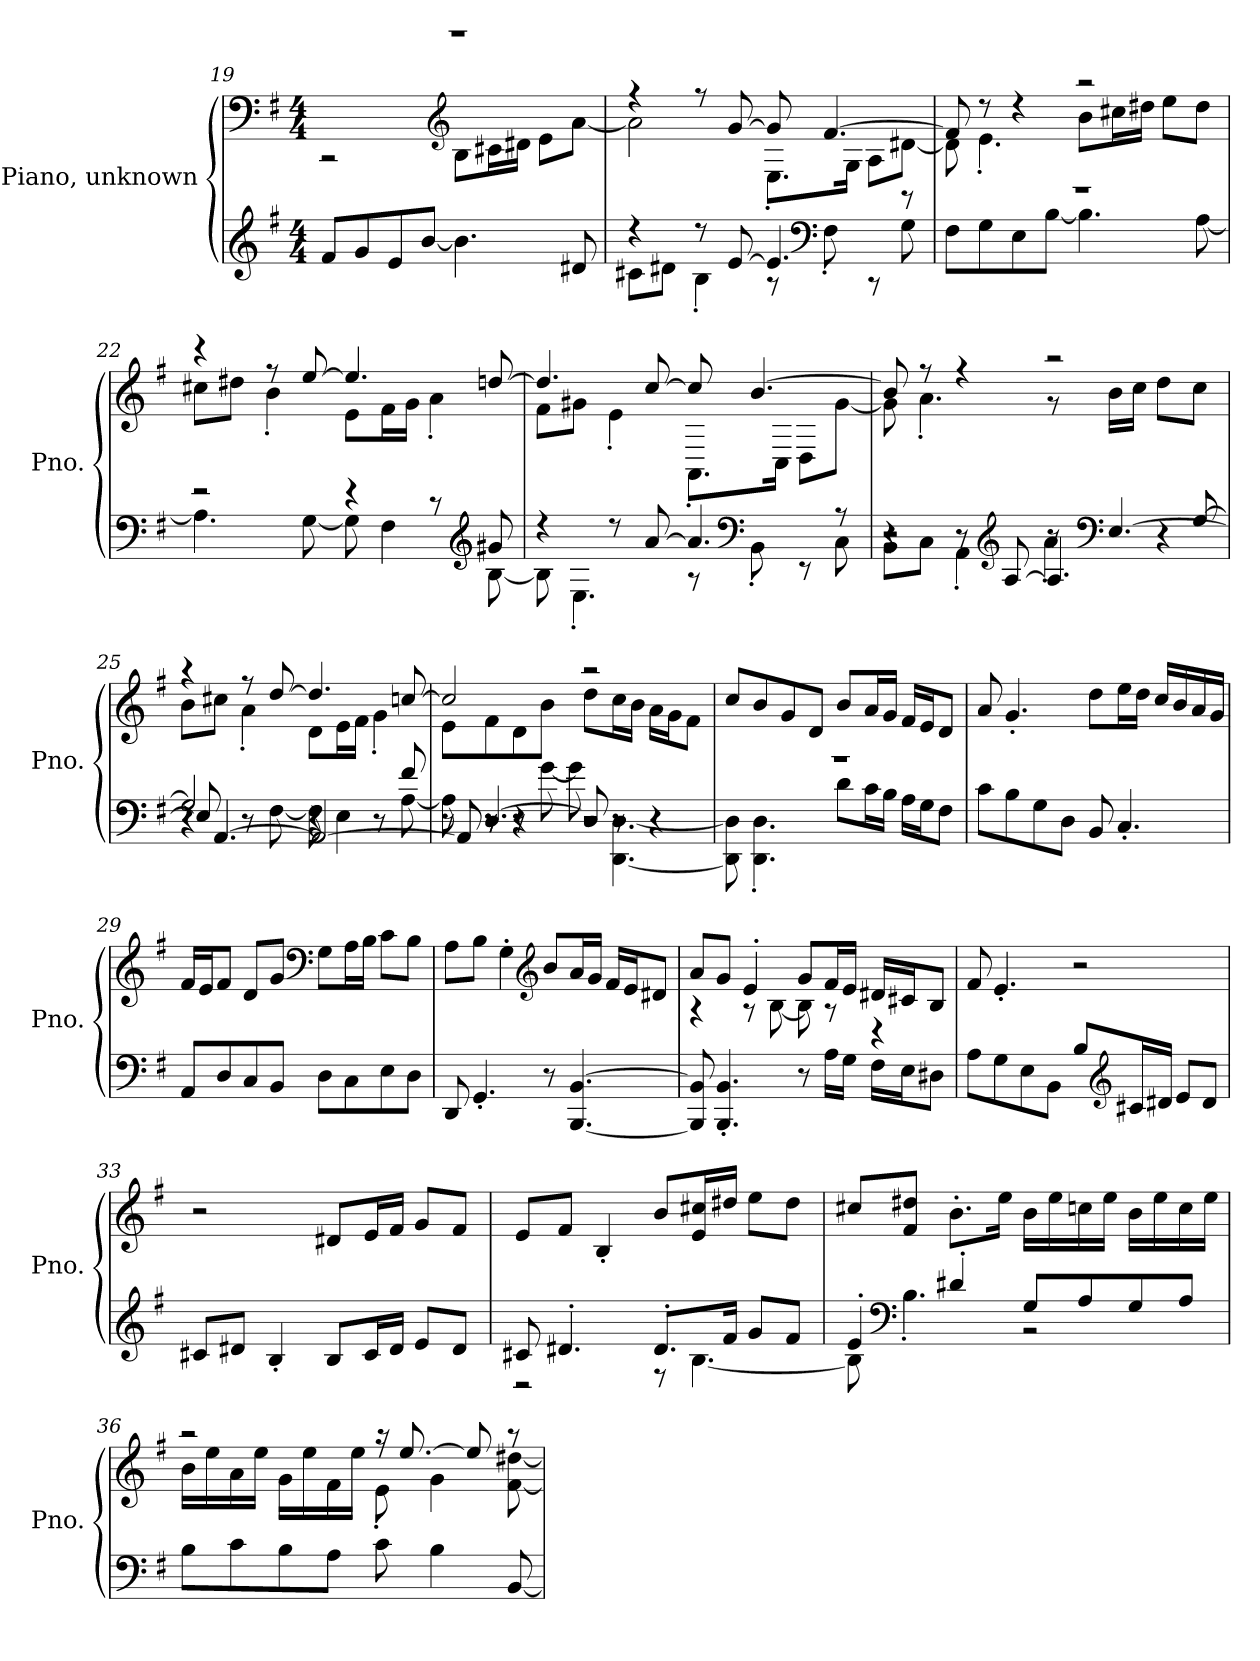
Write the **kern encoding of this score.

**kern	**kern
*part1	*part1
*staff2	*staff1
*I"Piano, unknown	*
*I'Pno.	*
*clefG2	*clefF4
*k[f#]	*k[f#]
*M4/4	*M4/4
=19	=19
*	*^
8f#/L	1r	2r
8g/	.	.
8e/	.	.
[8b/J	.	.
*	*clefG2	*
4.b\]	.	8B\L
.	.	16c#X\L
.	.	16d#X\JJ
.	.	8e\L
8d#X/	.	[8a\J
!!LO:LB:g=z	!!
=20	=20	=20
*^	*	*
4r	8c#X\L	4r	2a\]
.	8d#X\J	.	.
8r	4B'\	8r	.
[8e/	.	[8g/	.
4.e/]	8r	8g/]	8.E'\L
*clefF4	*	*	*
.	8F#'\	[4.f#/	.
.	.	.	16G\Jk
.	8r	.	8A\L
8r	8G\	.	[8d#X\J
=21	=21	=21	=21
1r	8F#\L	8f#/]	8d#\]
.	8G\	8r	4.e'\
.	8E\	4r	.
.	[8B\J	.	.
.	4.B\]	2r	8b\L
.	.	.	16cc#X\L
.	.	.	16dd#X\JJ
.	.	.	8ee\L
.	[8A\	.	8dd#\J
=22	=22	=22	=22
2r	4.A\]	4r	8cc#X\L
.	.	.	8dd#X\J
.	.	8r	4b'\
.	[8G\	[8ee/	.
4r	8G\]	4.ee/]	8e\L
.	4F#\	.	16f#\L
.	.	.	16g\JJ
8r	.	.	4a'\
*clefG2	*	*	*
8g#X/	[8B\	[8ddn/	.
!!LO:LB:g=z	!!
=23	=23	=23	=23
4r	8B\]	4.dd/]	8f#\L
.	4.E'\	.	8g#X\J
8r	.	.	4e'\
[8a/	.	[8cc/	.
4.a/]	8r	8cc/]	8.AA'\L
*clefF4	*	*	*
.	8BB'\	[4.b/	.
.	.	.	16C\Jk
.	8r	.	8D\L
8r	8C\	.	[8g#\J
=24	=24	=24	=24
*	*^	*	*
4r	8BB\L	2r	8b/]	8g#\]
.	8C\J	.	8r	4.a'\
8r	4AA'\	.	4r	.
*clefG2	*	*	*	*
[8A/	.	.	.	.
4.A/]	4a'\	8r	2r	8r
*clefF4	*	*	*	*
.	.	[4.E/	.	16b\LL
.	.	.	.	16cc\JJ
.	4r	.	.	8dd\L
[8G/	.	.	.	8cc\J
=25	=25	=25	=25	=25
2G/]	4r	8E/]	4r	8b\L
.	.	[4.AA/	.	8cc#X\J
.	8r	.	8r	4a'\
.	[8F#\	.	[8dd/	.
4r	8F#\]	2AA/_	4.dd/]	8d\L
.	4E\	.	.	16e\L
.	.	.	.	16f#\JJ
8r	.	.	.	4g'\
8f#/	[8A\	.	[8ccn/	.
!!LO:LB:g=z	!!
=26	=26	=26	=26	=26
8r	8A\]	8AA/]	2cc/]	8e\L
[4.D/	8r	8r	.	8f#\
.	8r	4r	.	8d\
.	[8g\	.	.	8b\J
8D/]	8g\]	2r	2r	8dd\L
8r	[4.DD\ [4.D\	.	.	16cc\L
.	.	.	.	16b\JJ
4r	.	.	.	16a\LL
.	.	.	.	16g\J
.	.	.	.	8f#\J
*	*v	*v	*	*
*	*	*v	*v
=27	=27	=27
1r	8DD\] 8D\]	8cc/L
.	4.DD\' 4.D\'	8b/
.	.	8g/
.	.	8d/J
.	8d\L	8b/L
.	16c\L	16a/L
.	16B\JJ	16g/JJ
.	16A\LL	16f#/LL
.	16G\J	16e/J
.	8F#\J	8d/J
*v	*v	*
=28	=28
8c\L	8a/
8B\	4.g'/
8G\	.
8D\J	.
8BB/	8dd\L
4.C'/	16ee\L
.	16dd\JJ
.	16cc/LL
.	16b/
.	16a/
.	16g/JJ
!!LO:PB:g=z
=29	=29
8AA/L	16f#/LL
.	16e/J
8D/	8f#/J
8C/	8d/L
8BB/J	8g/J
*	*clefF4
8D\L	8G\L
8C\	16A\L
.	16B\JJ
8E\	8c\L
8D\J	8B\J
=30	=30
8DD/	8A\L
4.GG'/	8B\J
.	4G'\
*	*clefG2
8r	8b/L
[4.BBB/ [4.BB/	16a/L
.	16g/JJ
.	16f#/LL
.	16e/J
.	8d#X/J
=31	=31
*	*^
8BBB/] 8BB/]	8a/L	4r
4.BBB/' 4.BB/'	8g/J	.
.	4e'/	8r
.	.	[8B\
8r	8g/L	8B\]
16A\LL	16f#/L	8r
16G\JJ	16e/JJ	.
16F#\LL	16d#X/LL	4r
16E\J	16c#X/J	.
8D#X\J	8B/J	.
*	*v	*v
!!LO:LB:g=z
=32	=32
8A\L	8f#/
8G\	4.e'/
8E\	.
8BB\J	.
8B/L	2r
*clefG2	*
16c#X/L	.
16d#X/JJ	.
8e/L	.
8d#/J	.
=33	=33
8c#X/L	2r
8d#X/J	.
4B'/	.
8B/L	8d#X/L
16c#/L	16e/L
16d#/JJ	16f#/JJ
8e/L	8g/L
8d#/J	8f#/J
=34	=34
*^	*
8c#X/	2r	8e/L
4.d#X'/	.	8f#/J
.	.	4B'/
8.d#'/L	8r	8b/L
.	[4.B\	16e/ 16cc#X/L
16f#/Jk	.	16dd#X/JJ
8g/L	.	8ee\L
8f#/J	.	8dd#\J
!!LO:LB:g=z
=35	=35	=35
4e'/	8B\]	8cc#X/L
*clefF4	*	*
.	4.B'\	8f#/ 8dd#X/J
4d#X'/	.	8.b'\L
.	.	16ee\Jk
8G/L	2r	16b\LL
.	.	16ee\
8A/	.	16ccn\
.	.	16ee\JJ
8G/	.	16b\LL
.	.	16ee\
8A/J	.	16cc\
.	.	16ee\JJ
*v	*v	*
=36	=36
*	*^
8B\L	2r	16b\LL
.	.	16ee\
8c\	.	16a\
.	.	16ee\JJ
8B\	.	16g\LL
.	.	16ee\
8A\J	.	16f#\
.	.	16ee\JJ
8c\	16r	8e'\
.	[8.ee/	.
4B\	.	4g\
.	8ee/]	.
[8BB/	8r	[8f#\ [8dd#X\
*	*v	*v
=	=
*-	*-
